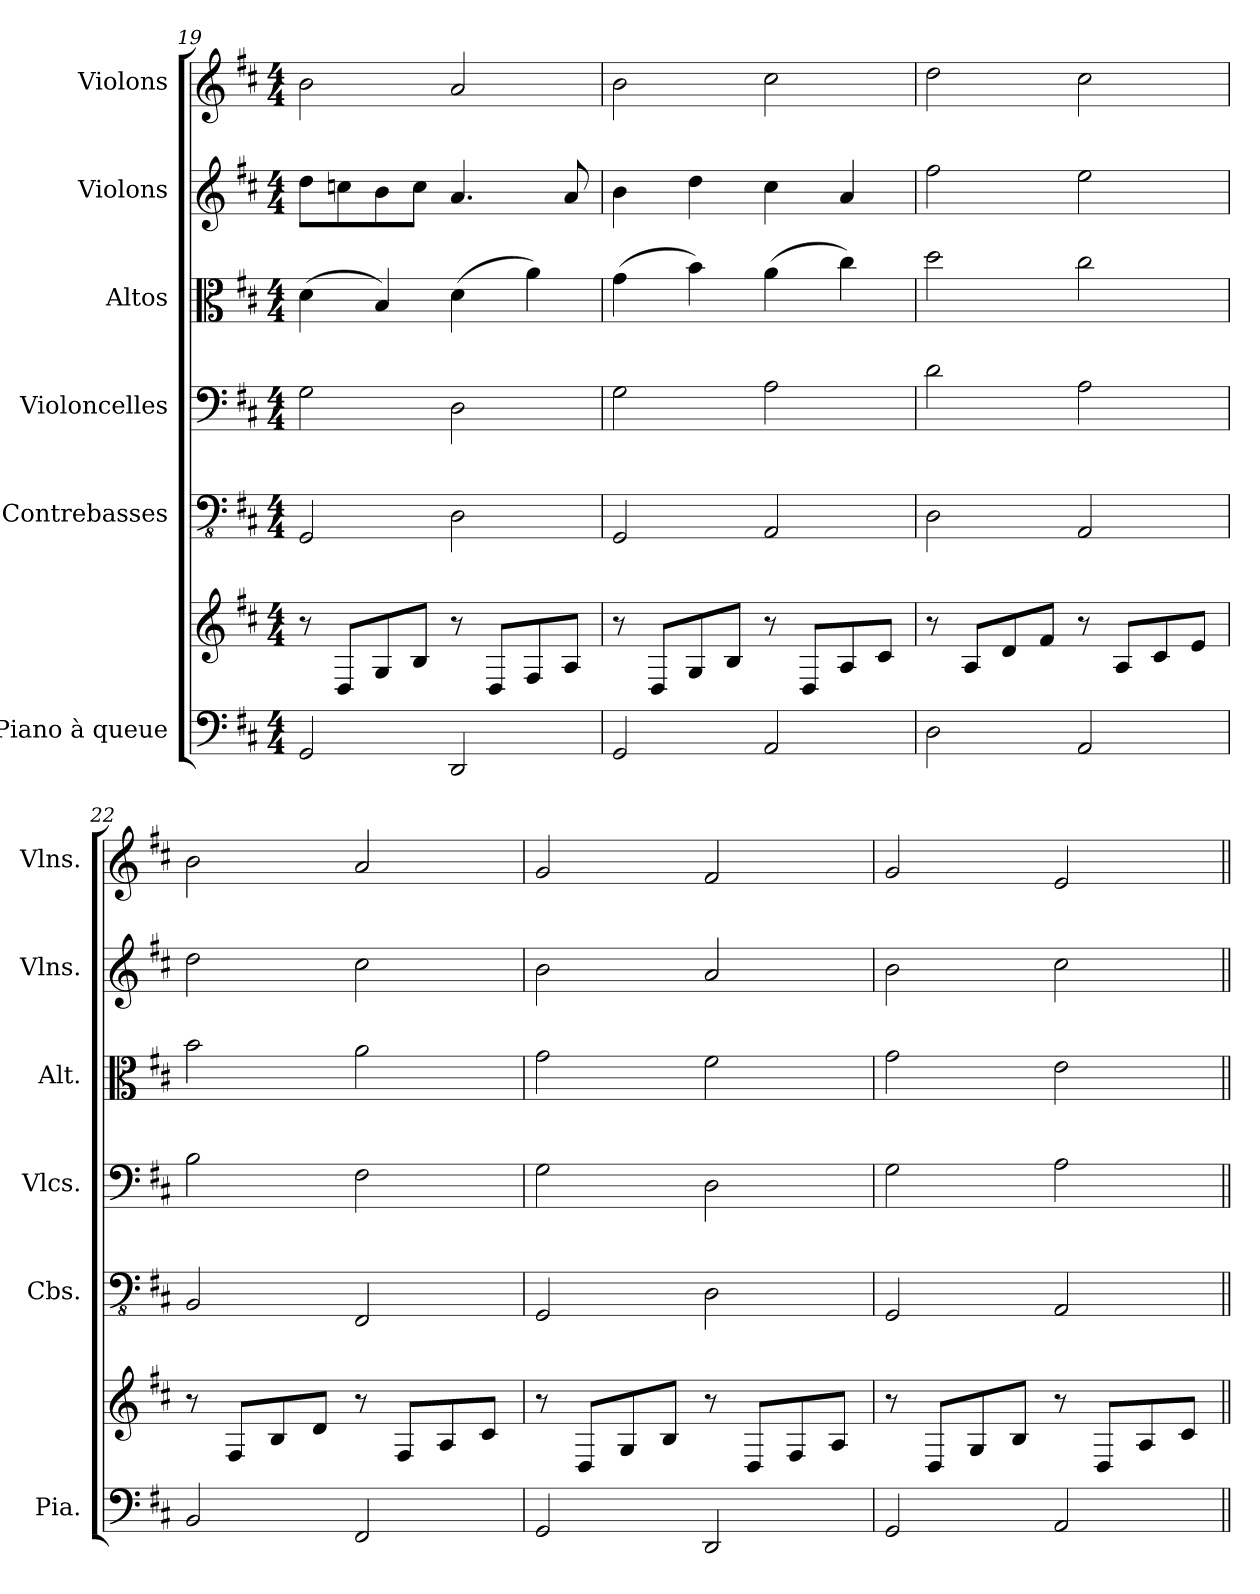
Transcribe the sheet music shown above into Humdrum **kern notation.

**kern	**kern	**kern	**kern	**kern	**kern	**kern
*part6	*part6	*part5	*part4	*part3	*part2	*part1
*staff7	*staff6	*staff5	*staff4	*staff3	*staff2	*staff1
*I"Piano à queue	*	*I"Contrebasses	*I"Violoncelles	*I"Altos	*I"Violons	*I"Violons
*I'Pia.	*	*I'Cbs.	*I'Vlcs.	*I'Alt.	*I'Vlns.	*I'Vlns.
!!LO:LB:g=z
*clefF4	*clefG2	*clefFv4	*clefF4	*clefC3	*clefG2	*clefG2
*k[f#c#]	*k[f#c#]	*k[f#c#]	*k[f#c#]	*k[f#c#]	*k[f#c#]	*k[f#c#]
*M4/4	*M4/4	*M4/4	*M4/4	*M4/4	*M4/4	*M4/4
=19	=19	=19	=19	=19	=19	=19
2GG/	8r	2GGG/	2G\	(4d\	8dd\L	2b\
.	8D/L	.	.	.	8ccn\	.
.	8G/	.	.	4B/)	8b\	.
.	8B/J	.	.	.	8cc\J	.
2DD/	8r	2DD\	2D\	(4d\	4.a/	2a/
.	8D/L	.	.	.	.	.
.	8F#/	.	.	4a\)	.	.
.	8A/J	.	.	.	8a/	.
=20	=20	=20	=20	=20	=20	=20
2GG/	8r	2GGG/	2G\	(4g\	4b\	2b\
.	8D/L	.	.	.	.	.
.	8G/	.	.	4b\)	4dd\	.
.	8B/J	.	.	.	.	.
2AA/	8r	2AAA/	2A\	(4a\	4cc#\	2cc#\
.	8D/L	.	.	.	.	.
.	8A/	.	.	4cc#\)	4a/	.
.	8c#/J	.	.	.	.	.
=21	=21	=21	=21	=21	=21	=21
2D\	8r	2DD\	2d\	2dd\	2ff#\	2dd\
.	8A/L	.	.	.	.	.
.	8d/	.	.	.	.	.
.	8f#/J	.	.	.	.	.
2AA/	8r	2AAA/	2A\	2cc#\	2ee\	2cc#\
.	8A/L	.	.	.	.	.
.	8c#/	.	.	.	.	.
.	8e/J	.	.	.	.	.
=22	=22	=22	=22	=22	=22	=22
2BB/	8r	2BBB/	2B\	2b\	2dd\	2b\
.	8F#/L	.	.	.	.	.
.	8B/	.	.	.	.	.
.	8d/J	.	.	.	.	.
2FF#/	8r	2FFF#/	2F#\	2a\	2cc#\	2a/
.	8F#/L	.	.	.	.	.
.	8A/	.	.	.	.	.
.	8c#/J	.	.	.	.	.
!!LO:PB:g=z
=23	=23	=23	=23	=23	=23	=23
2GG/	8r	2GGG/	2G\	2g\	2b\	2g/
.	8D/L	.	.	.	.	.
.	8G/	.	.	.	.	.
.	8B/J	.	.	.	.	.
2DD/	8r	2DD\	2D\	2f#\	2a/	2f#/
.	8D/L	.	.	.	.	.
.	8F#/	.	.	.	.	.
.	8A/J	.	.	.	.	.
=24	=24	=24	=24	=24	=24	=24
2GG/	8r	2GGG/	2G\	2g\	2b\	2g/
.	8D/L	.	.	.	.	.
.	8G/	.	.	.	.	.
.	8B/J	.	.	.	.	.
2AA/	8r	2AAA/	2A\	2e\	2cc#\	2e/
.	8D/L	.	.	.	.	.
.	8A/	.	.	.	.	.
.	8c#/J	.	.	.	.	.
=||	=||	=||	=||	=||	=||	=||
*-	*-	*-	*-	*-	*-	*-
